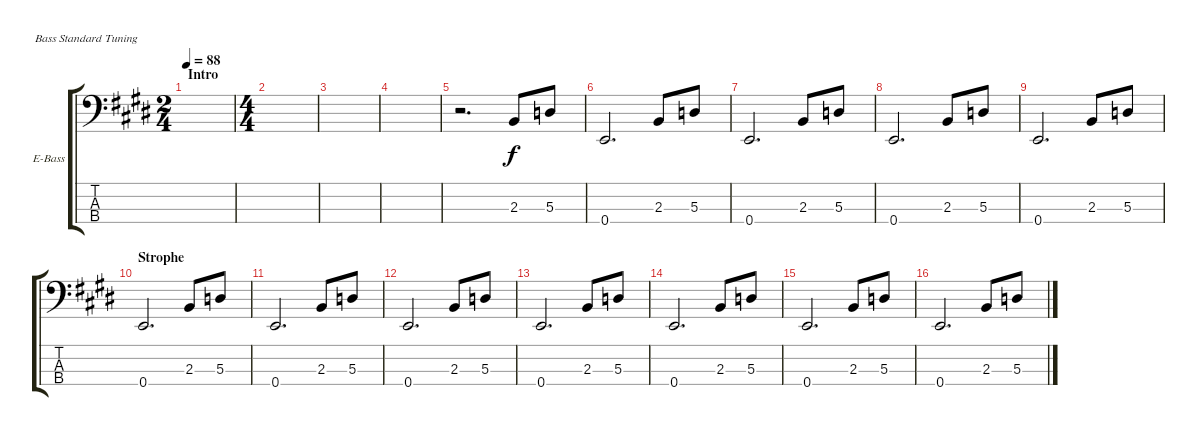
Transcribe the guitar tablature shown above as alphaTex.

\defaultSystemsLayout 4
\bracketExtendMode groupsimilarinstruments
\firstSystemTrackNameOrientation horizontal
\otherSystemsTrackNameOrientation horizontal
\track ("Electric Bass" "E-Bass") {instrument electricbassfinger}
\staff {score tabs}
\tuning (G2 D2 A1 E1)
\ts (2 4)
\section ("" "Intro")
\tempo 88
\clef f4
\ks e
|
\ts (4 4)
|
|
|
r.2{d} 2.3.8 5.3.8 |
0.4.2{d} 2.3.8 5.3.8 |
0.4.2{d} 2.3.8 5.3.8 |
0.4.2{d} 2.3.8 5.3.8 |
0.4.2{d} 2.3.8 5.3.8 |
\section ("" "Strophe")
0.4.2{d} 2.3.8 5.3.8 |
0.4.2{d} 2.3.8 5.3.8 |
0.4.2{d} 2.3.8 5.3.8 |
0.4.2{d} 2.3.8 5.3.8 |
0.4.2{d} 2.3.8 5.3.8 |
0.4.2{d} 2.3.8 5.3.8 |
0.4.2{d} 2.3.8 5.3.8
